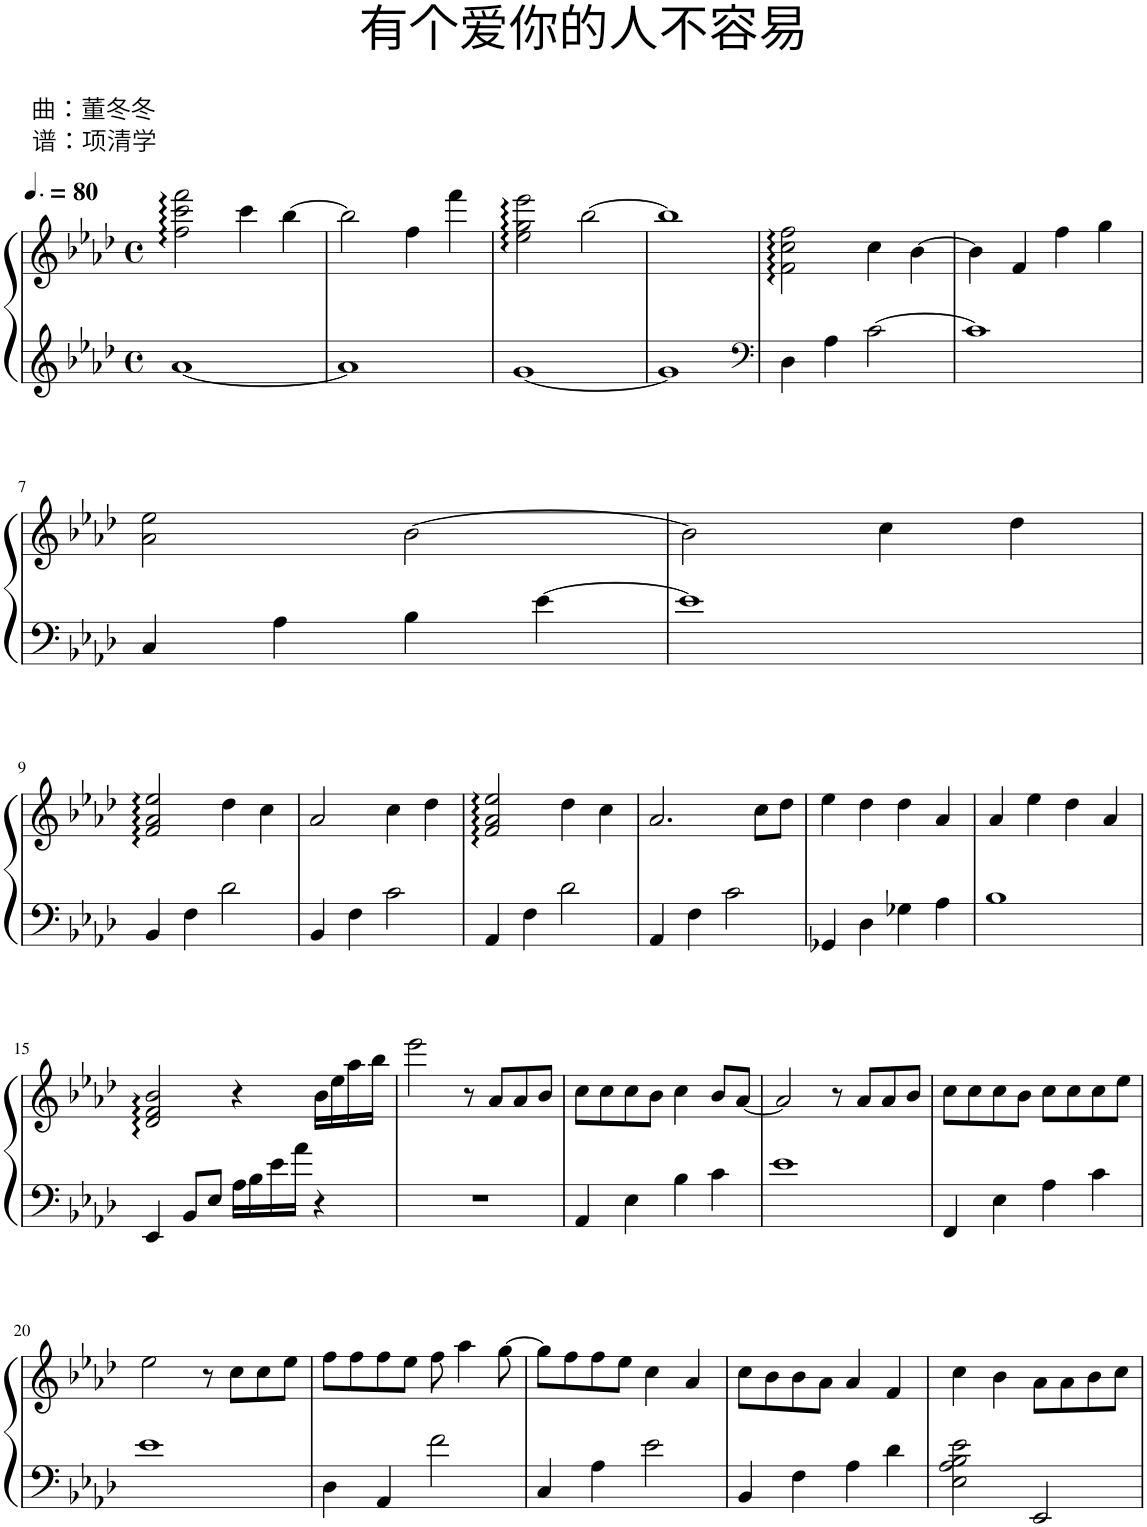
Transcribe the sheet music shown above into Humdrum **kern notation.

**kern	**kern
*part1	*part1
*staff2	*staff1
*I"钢琴	*
*clefG2	*clefG2
*k[b-e-a-d-]	*k[b-e-a-d-]
*M4/4	*M4/4
*met(c)	*met(c)
*MM120	*MM120
=1	=1
[1a-	2ff\ 2ccc\ 2fff\
.	4ccc\
.	[4bb-\
=2	=2
1a-]	2bb-\]
.	4ff\
.	4fff\
=3	=3
[1g	2ee-\ 2gg\ 2eee-\
.	[2bb-\
=4	=4
1g]	1bb-]
=5	=5
*clefF4	*
4D-\	2f\ 2cc\ 2ff\
4A-\	.
[2c\	4cc\
.	[4b-\
=6	=6
1c]	4b-\]
.	4f/
.	4ff\
.	4gg\
!!LO:LB:g=z
=7	=7
4C/	2a-\ 2ee-\
4A-\	.
4B-\	[2b-\
[4e-\	.
=8	=8
1e-]	2b-\]
.	4cc\
.	4dd-\
!!LO:LB:g=z
=9	=9
4BB-/	2f/ 2a-/ 2ee-/
4F\	.
2d-\	4dd-\
.	4cc\
=10	=10
4BB-/	2a-/
4F\	.
2c\	4cc\
.	4dd-\
=11	=11
4AA-/	2f/ 2a-/ 2ee-/
4F\	.
2d-\	4dd-\
.	4cc\
=12	=12
4AA-/	2.a-/
4F\	.
2c\	.
.	8cc\L
.	8dd-\J
=13	=13
4GG-X/	4ee-\
4D-\	4dd-\
4G-X\	4dd-\
4A-\	4a-/
=14	=14
1B-	4a-/
.	4ee-\
.	4dd-\
.	4a-/
!!LO:LB:g=z
=15	=15
4EE-/	2d-/ 2f/ 2b-/
8BB-/L	.
8E-/J	.
16A-\LL	4r
16B-\	.
16e-\	.
16a-\JJ	.
4r	16b-\LL
.	16ee-\
.	16aa-\
.	16bb-\JJ
=16	=16
1r	2eee-\
.	8r
.	8a-/L
.	8a-/
.	8b-/J
=17	=17
4AA-/	8cc\L
.	8cc\
4E-\	8cc\
.	8b-\J
4B-\	4cc\
4c\	8b-/L
.	[8a-/J
=18	=18
1e-	2a-/]
.	8r
.	8a-/L
.	8a-/
.	8b-/J
=19	=19
4FF/	8cc\L
.	8cc\
4E-\	8cc\
.	8b-\J
4A-\	8cc\L
.	8cc\
4c\	8cc\
.	8ee-\J
!!LO:LB:g=z
=20	=20
1e-	2ee-\
.	8r
.	8cc\L
.	8cc\
.	8ee-\J
=21	=21
4D-\	8ff\L
.	8ff\
4AA-/	8ff\
.	8ee-\J
2f\	8ff\
.	4aa-\
.	[8gg\
=22	=22
4C/	8gg\L]
.	8ff\
4A-\	8ff\
.	8ee-\J
2e-\	4cc\
.	4a-/
=23	=23
4BB-/	8cc\L
.	8b-\
4F\	8b-\
.	8a-\J
4A-\	4a-/
4d-\	4f/
=24	=24
2E-\ 2A-\ 2B-\ 2e-\	4cc\
.	4b-\
2EE-/	8a-\L
.	8a-\
.	8b-\
.	8cc\J
=	=
*-	*-
